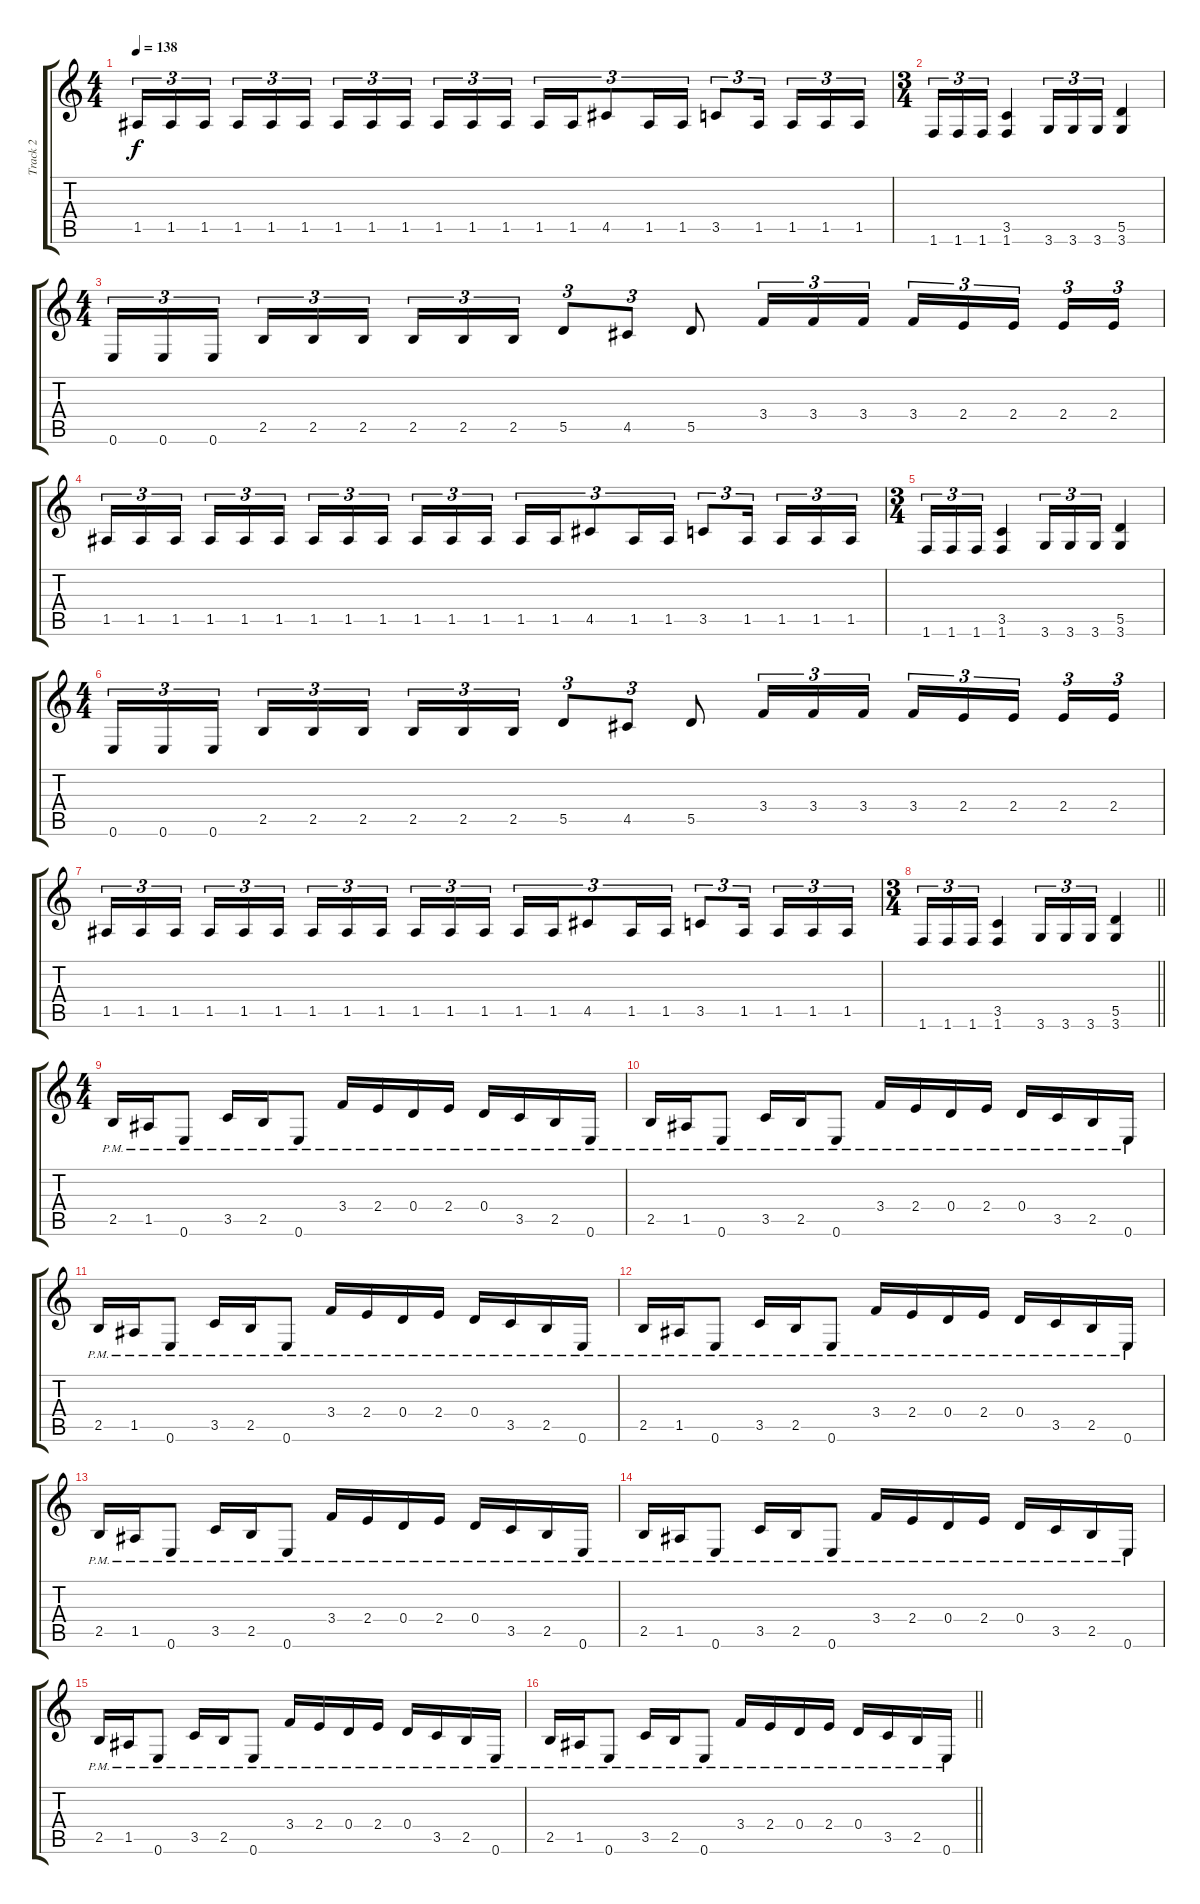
\track ("Track 2" "Track 2") {instrument distortionguitar}
\staff {score tabs}
\tuning (E4 B3 G3 D3 A2 E2) {hide}
\ts (4 4)
\tempo 138
\clef g2
\ks c
1.5.16{tu (3 2) dy f} 1.5.16{tu (3 2)} 1.5.16{tu (3 2)} 1.5.16{tu (3 2)} 1.5.16{tu (3 2)} 1.5.16{tu (3 2)} 1.5.16{tu (3 2)} 1.5.16{tu (3 2)} 1.5.16{tu (3 2)} 1.5.16{tu (3 2)} 1.5.16{tu (3 2)} 1.5.16{tu (3 2)} 1.5.16{tu (3 2)} 1.5.16{tu (3 2)} 4.5.8{tu (3 2)} 1.5.16{tu (3 2)} 1.5.16{tu (3 2)} 3.5.8{tu (3 2)} 1.5.16{tu (3 2)} 1.5.16{tu (3 2)} 1.5.16{tu (3 2)} 1.5.16{tu (3 2)} |
\ts (3 4)
1.6.16{tu (3 2)} 1.6.16{tu (3 2)} 1.6.16{tu (3 2)} (3.5 1.6).4 3.6.16{tu (3 2)} 3.6.16{tu (3 2)} 3.6.16{tu (3 2)} (5.5 3.6).4 |
\ts (4 4)
0.6.16{tu (3 2)} 0.6.16{tu (3 2)} 0.6.16{tu (3 2)} 2.5.16{tu (3 2)} 2.5.16{tu (3 2)} 2.5.16{tu (3 2)} 2.5.16{tu (3 2)} 2.5.16{tu (3 2)} 2.5.16{tu (3 2)} 5.5.8{tu (3 2)} 4.5.8{tu (3 2)} 5.5.8 3.4.16{tu (3 2)} 3.4.16{tu (3 2)} 3.4.16{tu (3 2)} 3.4.16{tu (3 2)} 2.4.16{tu (3 2)} 2.4.16{tu (3 2)} 2.4.16{tu (3 2)} 2.4.16{tu (3 2)} |
1.5.16{tu (3 2)} 1.5.16{tu (3 2)} 1.5.16{tu (3 2)} 1.5.16{tu (3 2)} 1.5.16{tu (3 2)} 1.5.16{tu (3 2)} 1.5.16{tu (3 2)} 1.5.16{tu (3 2)} 1.5.16{tu (3 2)} 1.5.16{tu (3 2)} 1.5.16{tu (3 2)} 1.5.16{tu (3 2)} 1.5.16{tu (3 2)} 1.5.16{tu (3 2)} 4.5.8{tu (3 2)} 1.5.16{tu (3 2)} 1.5.16{tu (3 2)} 3.5.8{tu (3 2)} 1.5.16{tu (3 2)} 1.5.16{tu (3 2)} 1.5.16{tu (3 2)} 1.5.16{tu (3 2)} |
\ts (3 4)
1.6.16{tu (3 2)} 1.6.16{tu (3 2)} 1.6.16{tu (3 2)} (3.5 1.6).4 3.6.16{tu (3 2)} 3.6.16{tu (3 2)} 3.6.16{tu (3 2)} (5.5 3.6).4 |
\ts (4 4)
0.6.16{tu (3 2)} 0.6.16{tu (3 2)} 0.6.16{tu (3 2)} 2.5.16{tu (3 2)} 2.5.16{tu (3 2)} 2.5.16{tu (3 2)} 2.5.16{tu (3 2)} 2.5.16{tu (3 2)} 2.5.16{tu (3 2)} 5.5.8{tu (3 2)} 4.5.8{tu (3 2)} 5.5.8 3.4.16{tu (3 2)} 3.4.16{tu (3 2)} 3.4.16{tu (3 2)} 3.4.16{tu (3 2)} 2.4.16{tu (3 2)} 2.4.16{tu (3 2)} 2.4.16{tu (3 2)} 2.4.16{tu (3 2)} |
1.5.16{tu (3 2)} 1.5.16{tu (3 2)} 1.5.16{tu (3 2)} 1.5.16{tu (3 2)} 1.5.16{tu (3 2)} 1.5.16{tu (3 2)} 1.5.16{tu (3 2)} 1.5.16{tu (3 2)} 1.5.16{tu (3 2)} 1.5.16{tu (3 2)} 1.5.16{tu (3 2)} 1.5.16{tu (3 2)} 1.5.16{tu (3 2)} 1.5.16{tu (3 2)} 4.5.8{tu (3 2)} 1.5.16{tu (3 2)} 1.5.16{tu (3 2)} 3.5.8{tu (3 2)} 1.5.16{tu (3 2)} 1.5.16{tu (3 2)} 1.5.16{tu (3 2)} 1.5.16{tu (3 2)} |
\ts (3 4)
\barLineRight lightlight
1.6.16{tu (3 2)} 1.6.16{tu (3 2)} 1.6.16{tu (3 2)} (3.5 1.6).4 3.6.16{tu (3 2)} 3.6.16{tu (3 2)} 3.6.16{tu (3 2)} (5.5 3.6).4 |
\ts (4 4)
\section ("" "")
2.5{pm}.16 1.5{pm}.16 0.6{pm}.8 3.5{pm}.16 2.5{pm}.16 0.6{pm}.8 3.4{pm}.16 2.4{pm}.16 0.4{pm}.16 2.4{pm}.16 0.4{pm}.16 3.5{pm}.16 2.5{pm}.16 0.6{pm}.16 |
2.5{pm}.16 1.5{pm}.16 0.6{pm}.8 3.5{pm}.16 2.5{pm}.16 0.6{pm}.8 3.4{pm}.16 2.4{pm}.16 0.4{pm}.16 2.4{pm}.16 0.4{pm}.16 3.5{pm}.16 2.5{pm}.16 0.6{pm}.16 |
2.5{pm}.16 1.5{pm}.16 0.6{pm}.8 3.5{pm}.16 2.5{pm}.16 0.6{pm}.8 3.4{pm}.16 2.4{pm}.16 0.4{pm}.16 2.4{pm}.16 0.4{pm}.16 3.5{pm}.16 2.5{pm}.16 0.6{pm}.16 |
2.5{pm}.16 1.5{pm}.16 0.6{pm}.8 3.5{pm}.16 2.5{pm}.16 0.6{pm}.8 3.4{pm}.16 2.4{pm}.16 0.4{pm}.16 2.4{pm}.16 0.4{pm}.16 3.5{pm}.16 2.5{pm}.16 0.6{pm}.16 |
2.5{pm}.16 1.5{pm}.16 0.6{pm}.8 3.5{pm}.16 2.5{pm}.16 0.6{pm}.8 3.4{pm}.16 2.4{pm}.16 0.4{pm}.16 2.4{pm}.16 0.4{pm}.16 3.5{pm}.16 2.5{pm}.16 0.6{pm}.16 |
2.5{pm}.16 1.5{pm}.16 0.6{pm}.8 3.5{pm}.16 2.5{pm}.16 0.6{pm}.8 3.4{pm}.16 2.4{pm}.16 0.4{pm}.16 2.4{pm}.16 0.4{pm}.16 3.5{pm}.16 2.5{pm}.16 0.6{pm}.16 |
2.5{pm}.16 1.5{pm}.16 0.6{pm}.8 3.5{pm}.16 2.5{pm}.16 0.6{pm}.8 3.4{pm}.16 2.4{pm}.16 0.4{pm}.16 2.4{pm}.16 0.4{pm}.16 3.5{pm}.16 2.5{pm}.16 0.6{pm}.16 |
\barLineRight lightlight
2.5{pm}.16 1.5{pm}.16 0.6{pm}.8 3.5{pm}.16 2.5{pm}.16 0.6{pm}.8 3.4{pm}.16 2.4{pm}.16 0.4{pm}.16 2.4{pm}.16 0.4{pm}.16 3.5{pm}.16 2.5{pm}.16 0.6{pm}.16
